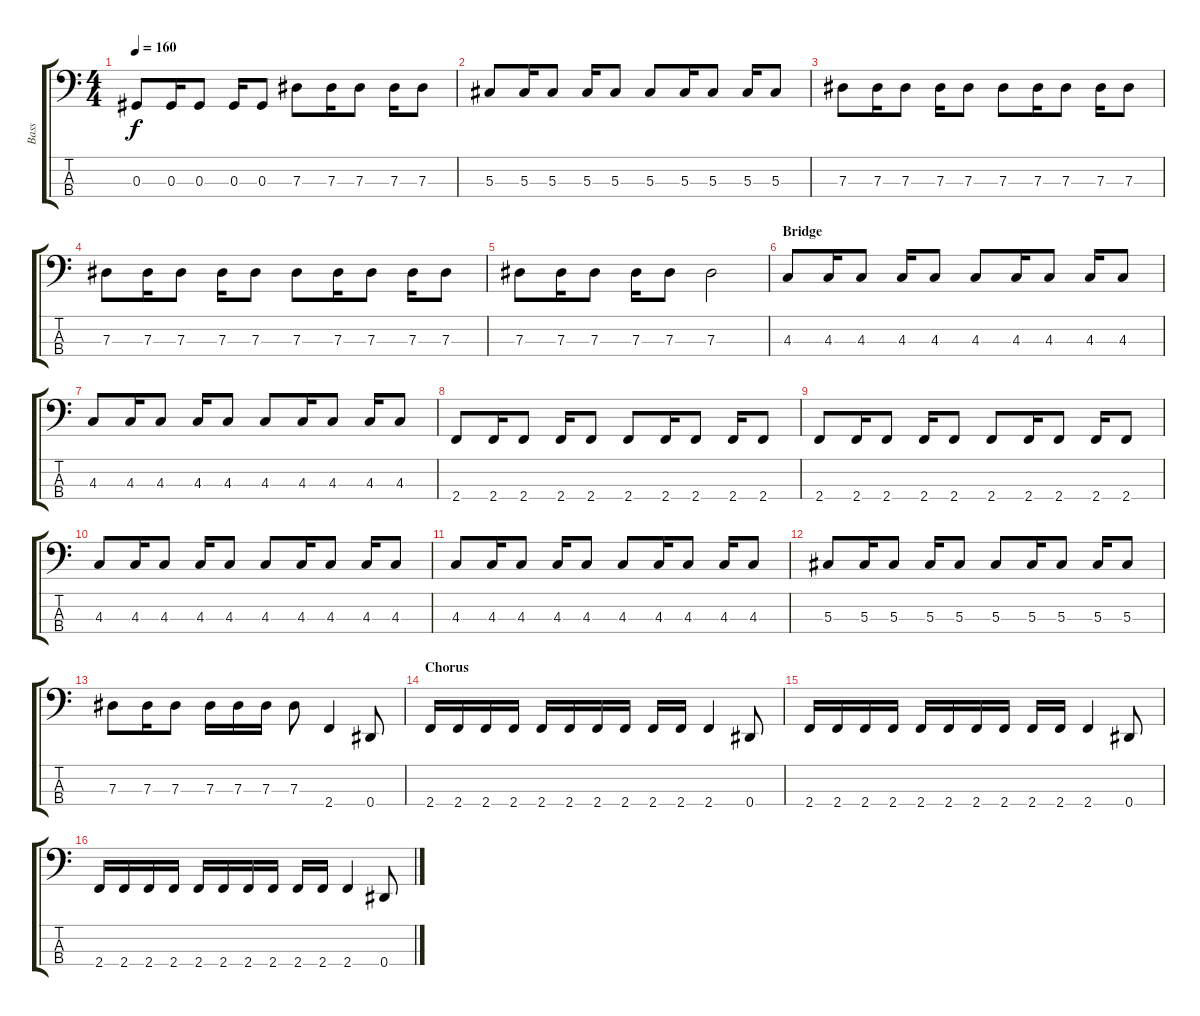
\track ("Bass" "Bass") {instrument electricbassfinger}
\staff {score tabs}
\tuning (Gb2 Db2 Ab1 Eb1) {hide}
\ts (4 4)
\tempo 160
\clef f4
\ks c
0.3.8{dy f} 0.3.16 0.3.8 0.3.16 0.3.8 7.3.8 7.3.16 7.3.8 7.3.16 7.3.8 |
5.3.8 5.3.16 5.3.8 5.3.16 5.3.8 5.3.8 5.3.16 5.3.8 5.3.16 5.3.8 |
7.3.8 7.3.16 7.3.8 7.3.16 7.3.8 7.3.8 7.3.16 7.3.8 7.3.16 7.3.8 |
7.3.8 7.3.16 7.3.8 7.3.16 7.3.8 7.3.8 7.3.16 7.3.8 7.3.16 7.3.8 |
7.3.8 7.3.16 7.3.8 7.3.16 7.3.8 7.3.2 |
\section ("" "Bridge")
4.3.8 4.3.16 4.3.8 4.3.16 4.3.8 4.3.8 4.3.16 4.3.8 4.3.16 4.3.8 |
4.3.8 4.3.16 4.3.8 4.3.16 4.3.8 4.3.8 4.3.16 4.3.8 4.3.16 4.3.8 |
2.4.8 2.4.16 2.4.8 2.4.16 2.4.8 2.4.8 2.4.16 2.4.8 2.4.16 2.4.8 |
2.4.8 2.4.16 2.4.8 2.4.16 2.4.8 2.4.8 2.4.16 2.4.8 2.4.16 2.4.8 |
4.3.8 4.3.16 4.3.8 4.3.16 4.3.8 4.3.8 4.3.16 4.3.8 4.3.16 4.3.8 |
4.3.8 4.3.16 4.3.8 4.3.16 4.3.8 4.3.8 4.3.16 4.3.8 4.3.16 4.3.8 |
5.3.8 5.3.16 5.3.8 5.3.16 5.3.8 5.3.8 5.3.16 5.3.8 5.3.16 5.3.8 |
7.3.8 7.3.16 7.3.8 7.3.16 7.3.16 7.3.16 7.3.8 2.4.4 0.4.8 |
\section ("" "Chorus")
2.4.16 2.4.16 2.4.16 2.4.16 2.4.16 2.4.16 2.4.16 2.4.16 2.4.16 2.4.16 2.4.4 0.4.8 |
2.4.16 2.4.16 2.4.16 2.4.16 2.4.16 2.4.16 2.4.16 2.4.16 2.4.16 2.4.16 2.4.4 0.4.8 |
2.4.16 2.4.16 2.4.16 2.4.16 2.4.16 2.4.16 2.4.16 2.4.16 2.4.16 2.4.16 2.4.4 0.4.8
